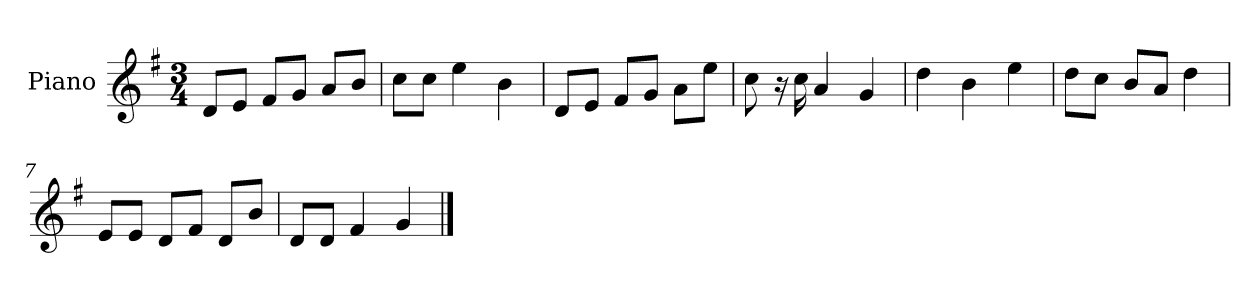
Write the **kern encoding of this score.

**kern
*part1
*staff1
*I"Piano
*I'P-no
*clefG2
*k[f#]
*M3/4
*MM181
=1
8d/L
8e/J
8f#/L
8g/J
8a/L
8b/J
=2
8cc\L
8cc\J
4ee\
4b\
=3
8d/L
8e/J
8f#/L
8g/J
8a\L
8ee\J
=4
8cc\
16r
16cc\
4a/
4g/
=5
4dd\
4b\
4ee\
=6
8dd\L
8cc\J
8b/L
8a/J
4dd\
=7
8e/L
8e/J
8d/L
8f#/J
8d/L
8b/J
!!LO:LB:g=z
=8
8d/L
8d/J
4f#/
4g/
==
*-
